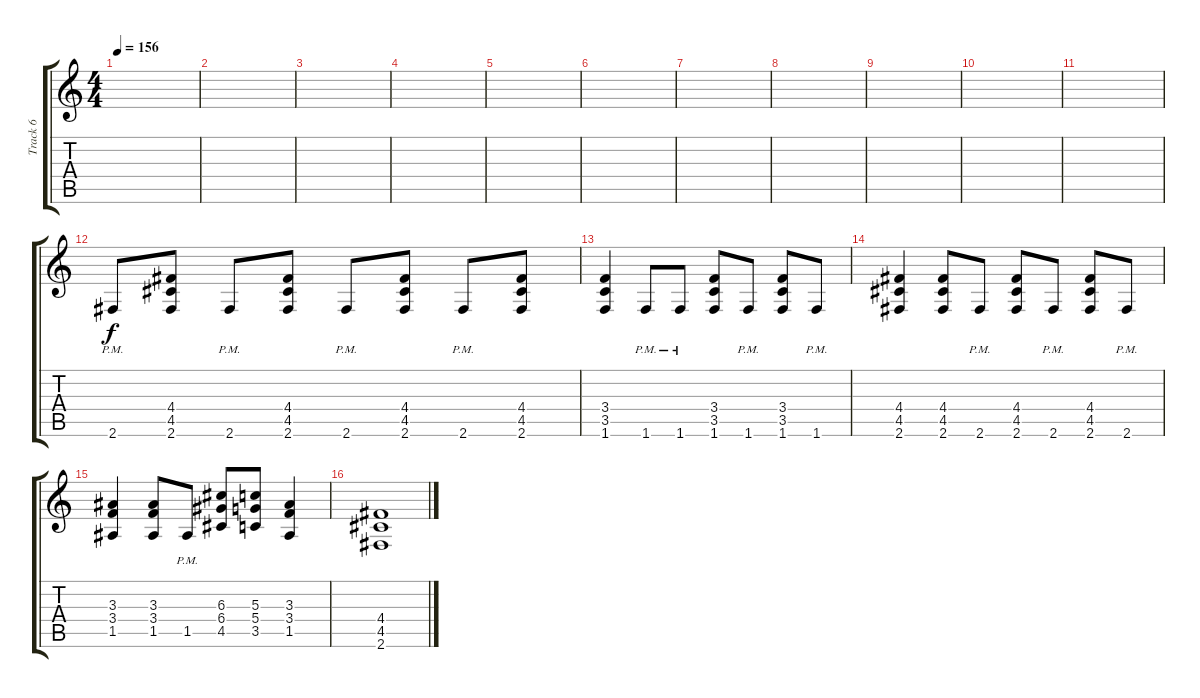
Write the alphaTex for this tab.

\track ("Track 6" "Track 6") {instrument overdrivenguitar}
\staff {score tabs}
\tuning (E4 B3 G3 D3 A2 E2) {hide}
\ts (4 4)
\tempo 156
\clef g2
\ks c
|
|
|
|
|
|
|
|
|
|
|
2.6{pm}.8{dy f} (4.4 4.5 2.6).8 2.6{pm}.8 (4.4 4.5 2.6).8 2.6{pm}.8 (4.4 4.5 2.6).8 2.6{pm}.8 (4.4 4.5 2.6).8 |
(3.4 3.5 1.6).4 1.6{pm}.8 1.6{pm}.8 (3.4 3.5 1.6).8 1.6{pm}.8 (3.4 3.5 1.6).8 1.6{pm}.8 |
(4.4 4.5 2.6).4 (4.4 4.5 2.6).8 2.6{pm}.8 (4.4 4.5 2.6).8 2.6{pm}.8 (4.4 4.5 2.6).8 2.6{pm}.8 |
(3.3 3.4 1.5).4 (3.3 3.4 1.5).8 1.5{pm}.8 (6.3 6.4 4.5).8 (5.3 5.4 3.5).8 (3.3 3.4 1.5).4 |
(4.4 4.5 2.6).1
